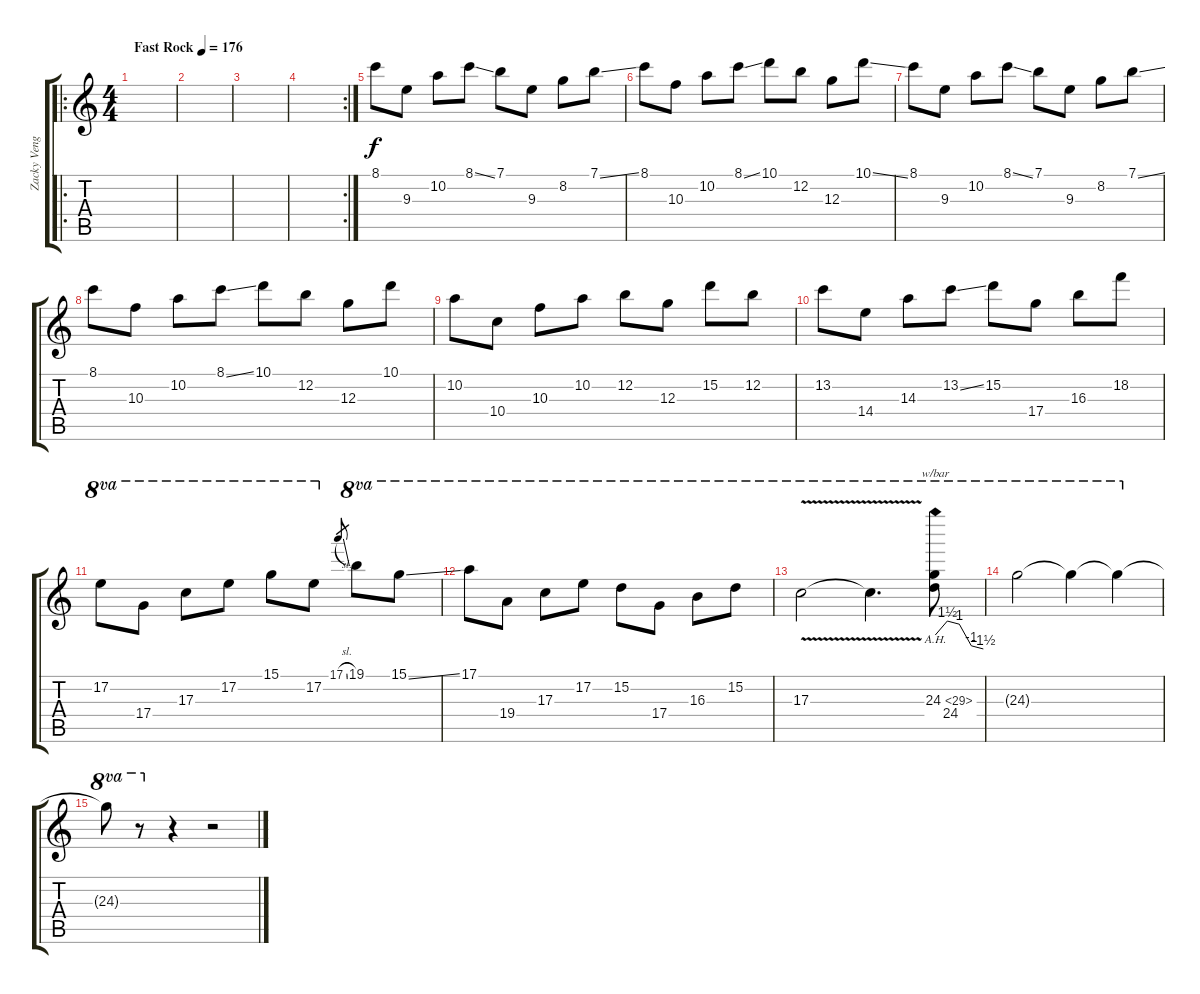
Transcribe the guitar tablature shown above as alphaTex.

\track ("Zacky Vengeance" "Zacky Veng") {instrument distortionguitar}
\staff {score tabs}
\tuning (E4 B3 G3 D3 A2 D2) {hide}
\ro
\ts (4 4)
\tempo (176 "Fast Rock")
\clef g2
\ks c
|
|
|
\rc 2
|
8.1.8 9.3.8 10.2.8 8.1{ss}.8 7.1.8 9.3.8 8.2.8 7.1{ss}.8 |
8.1.8 10.3.8 10.2.8 8.1{ss}.8 10.1.8 12.2.8 12.3.8 10.1{ss}.8 |
8.1.8 9.3.8 10.2.8 8.1{ss}.8 7.1.8 9.3.8 8.2.8 7.1{ss}.8 |
8.1.8 10.3.8 10.2.8 8.1{ss}.8 10.1.8 12.2.8 12.3.8 10.1.8 |
10.2.8 10.4.8 10.3.8 10.2.8 12.2.8 12.3.8 15.2.8 12.2.8 |
13.2.8 14.4.8 14.3.8 13.2{ss}.8 15.2.8 17.4.8 16.3.8 18.2.8 |
17.2.8{ot 8va} 17.4.8{ot 8va} 17.3.8{ot 8va} 17.2.8{ot 8va} 15.1.8{ot 8va} 17.2.8{ot 8va} 17.1{sl}.8{gr} 19.1.8{ot 8va} 15.1{ss}.8{ot 8va} |
17.1.8{ot 8va} 19.4.8{ot 8va} 17.3.8{ot 8va} 17.2.8{ot 8va} 15.2.8{ot 8va} 17.4.8{ot 8va} 16.3.8{ot 8va} 15.2.8{ot 8va} |
17.3{v}.2{ot 8va} 17.3{t}.4{d ot 8va} (24.3{ah 5} 24.4).8{tbe (custom default 0 0 15 6 30 4 45 -4 60 -6) ot 8va} |
24.3{t}.2{ot 8va} 24.3{t}.4{ot 8va} 24.3{t}.4{ot 8va} |
24.3{t}.8{ot 8va} r.8{ot 8va} r.4 r.2
